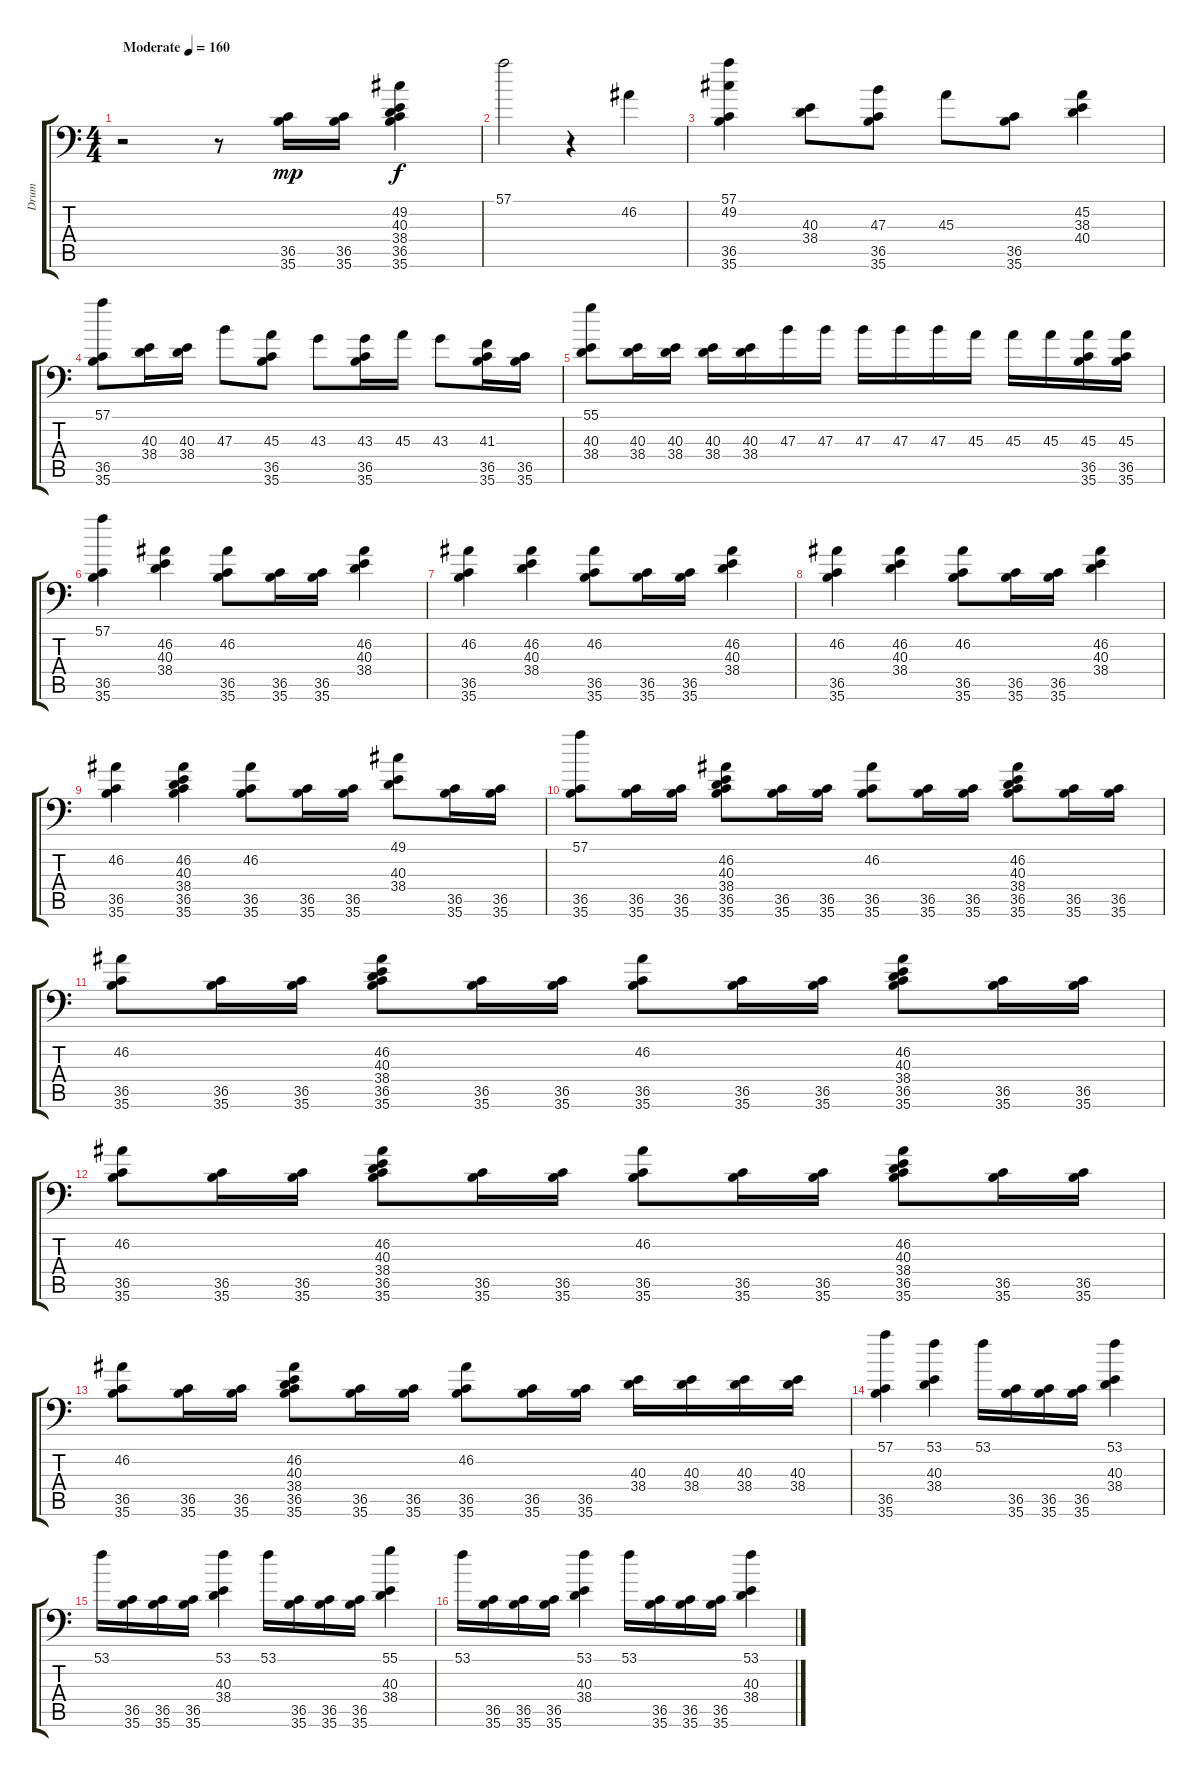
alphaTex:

\track ("Drum" "Drum") {instrument acousticgrandpiano}
\staff {score tabs}
\tuning (C-1 C-1 C-1 C-1 C-1 C-1) {hide}
\ts (4 4)
\tempo (160 "Moderate")
\clef f4
\ks c
r.2{dy mp instrument acousticgrandpiano} r.8 (36.5 35.6).16 (36.5 35.6).16 (49.2 40.3 38.4 36.5 35.6).4{dy f} |
57.1.2 r.4 46.2.4 |
(57.1 49.2 36.5 35.6).4 (40.3 38.4).8 (47.3 36.5 35.6).8 45.3.8 (36.5 35.6).8 (45.2 38.3 40.4).4 |
(57.1 36.5 35.6).8 (40.3 38.4).16 (40.3 38.4).16 47.3.8 (45.3 36.5 35.6).8 43.3.8 (43.3 36.5 35.6).16 45.3.16 43.3.8 (41.3 36.5 35.6).16 (36.5 35.6).16 |
(55.1 40.3 38.4).8 (40.3 38.4).16 (40.3 38.4).16 (40.3 38.4).16 (40.3 38.4).16 47.3.16 47.3.16 47.3.16 47.3.16 47.3.16 45.3.16 45.3.16 45.3.16 (45.3 36.5 35.6).16 (45.3 36.5 35.6).16 |
(57.1 36.5 35.6).4 (46.2 40.3 38.4).4 (46.2 36.5 35.6).8 (36.5 35.6).16 (36.5 35.6).16 (46.2 40.3 38.4).4 |
(46.2 36.5 35.6).4 (46.2 40.3 38.4).4 (46.2 36.5 35.6).8 (36.5 35.6).16 (36.5 35.6).16 (46.2 40.3 38.4).4 |
(46.2 36.5 35.6).4 (46.2 40.3 38.4).4 (46.2 36.5 35.6).8 (36.5 35.6).16 (36.5 35.6).16 (46.2 40.3 38.4).4 |
(46.2 36.5 35.6).4 (46.2 40.3 38.4 36.5 35.6).4 (46.2 36.5 35.6).8 (36.5 35.6).16 (36.5 35.6).16 (49.1 40.3 38.4).8 (36.5 35.6).16 (36.5 35.6).16 |
(57.1 36.5 35.6).8 (36.5 35.6).16 (36.5 35.6).16 (46.2 40.3 38.4 36.5 35.6).8 (36.5 35.6).16 (36.5 35.6).16 (46.2 36.5 35.6).8 (36.5 35.6).16 (36.5 35.6).16 (46.2 40.3 38.4 36.5 35.6).8 (36.5 35.6).16 (36.5 35.6).16 |
(46.2 36.5 35.6).8 (36.5 35.6).16 (36.5 35.6).16 (46.2 40.3 38.4 36.5 35.6).8 (36.5 35.6).16 (36.5 35.6).16 (46.2 36.5 35.6).8 (36.5 35.6).16 (36.5 35.6).16 (46.2 40.3 38.4 36.5 35.6).8 (36.5 35.6).16 (36.5 35.6).16 |
(46.2 36.5 35.6).8 (36.5 35.6).16 (36.5 35.6).16 (46.2 40.3 38.4 36.5 35.6).8 (36.5 35.6).16 (36.5 35.6).16 (46.2 36.5 35.6).8 (36.5 35.6).16 (36.5 35.6).16 (46.2 40.3 38.4 36.5 35.6).8 (36.5 35.6).16 (36.5 35.6).16 |
(46.2 36.5 35.6).8 (36.5 35.6).16 (36.5 35.6).16 (46.2 40.3 38.4 36.5 35.6).8 (36.5 35.6).16 (36.5 35.6).16 (46.2 36.5 35.6).8 (36.5 35.6).16 (36.5 35.6).16 (40.3 38.4).16 (40.3 38.4).16 (40.3 38.4).16 (40.3 38.4).16 |
(57.1 36.5 35.6).4 (53.1 40.3 38.4).4 53.1.16 (36.5 35.6).16 (36.5 35.6).16 (36.5 35.6).16 (53.1 40.3 38.4).4 |
53.1.16 (36.5 35.6).16 (36.5 35.6).16 (36.5 35.6).16 (53.1 40.3 38.4).4 53.1.16 (36.5 35.6).16 (36.5 35.6).16 (36.5 35.6).16 (55.1 40.3 38.4).4 |
53.1.16 (36.5 35.6).16 (36.5 35.6).16 (36.5 35.6).16 (53.1 40.3 38.4).4 53.1.16 (36.5 35.6).16 (36.5 35.6).16 (36.5 35.6).16 (53.1 40.3 38.4).4
